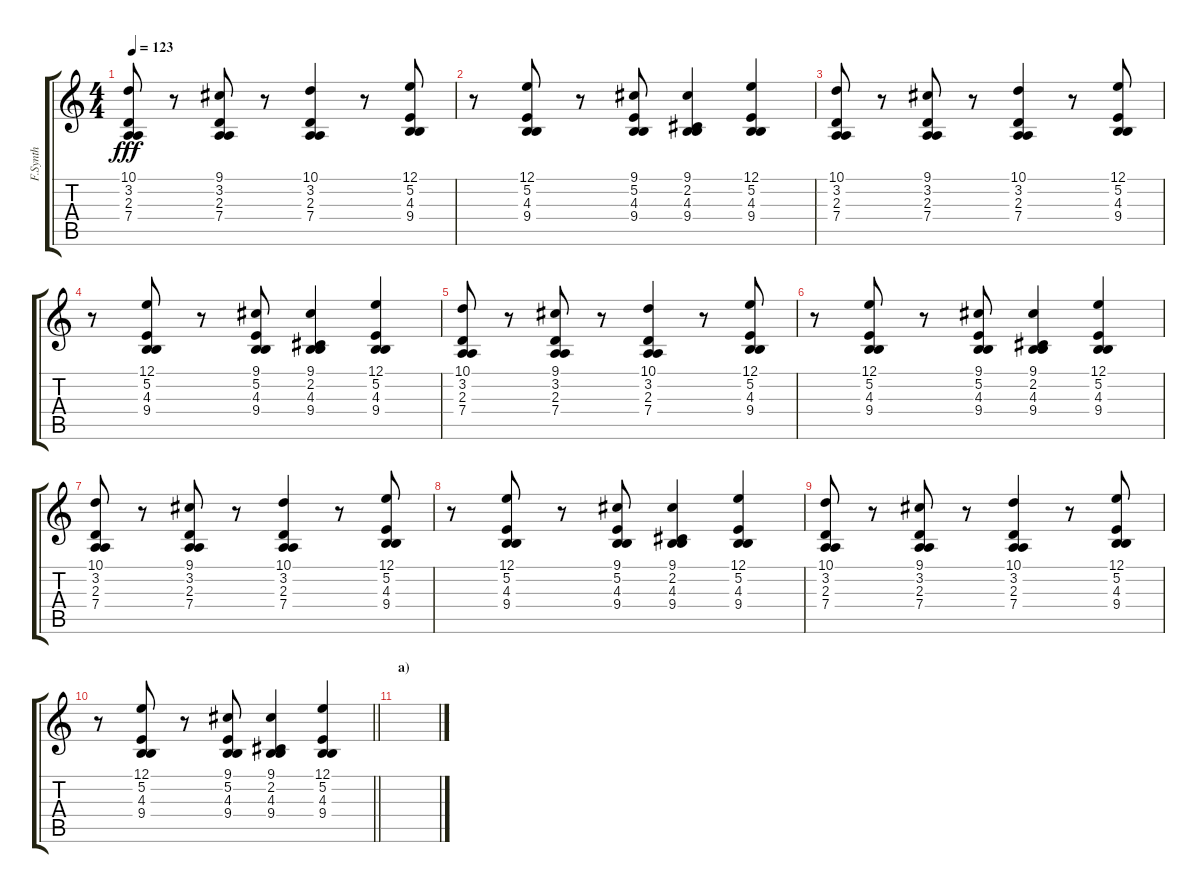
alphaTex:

\track ("F.Synth " "F.Synth ") {instrument churchorgan}
\staff {score tabs}
\tuning (E4 B3 G3 D3 A2 E2) {hide}
\ts (4 4)
\tempo 123
\clef g2
\ks c
(10.1 3.2 2.3 7.4).8{dy fff} r.8 (9.1 3.2 2.3 7.4).8 r.8 (10.1 3.2 2.3 7.4).4 r.8 (12.1 5.2 4.3 9.4).8 |
r.8 (12.1 5.2 4.3 9.4).8 r.8 (9.1 5.2 4.3 9.4).8 (9.1 2.2 4.3 9.4).4 (12.1 5.2 4.3 9.4).4 |
(10.1 3.2 2.3 7.4).8 r.8 (9.1 3.2 2.3 7.4).8 r.8 (10.1 3.2 2.3 7.4).4 r.8 (12.1 5.2 4.3 9.4).8 |
r.8 (12.1 5.2 4.3 9.4).8 r.8 (9.1 5.2 4.3 9.4).8 (9.1 2.2 4.3 9.4).4 (12.1 5.2 4.3 9.4).4 |
(10.1 3.2 2.3 7.4).8 r.8 (9.1 3.2 2.3 7.4).8 r.8 (10.1 3.2 2.3 7.4).4 r.8 (12.1 5.2 4.3 9.4).8 |
r.8 (12.1 5.2 4.3 9.4).8 r.8 (9.1 5.2 4.3 9.4).8 (9.1 2.2 4.3 9.4).4 (12.1 5.2 4.3 9.4).4 |
(10.1 3.2 2.3 7.4).8 r.8 (9.1 3.2 2.3 7.4).8 r.8 (10.1 3.2 2.3 7.4).4 r.8 (12.1 5.2 4.3 9.4).8 |
r.8 (12.1 5.2 4.3 9.4).8 r.8 (9.1 5.2 4.3 9.4).8 (9.1 2.2 4.3 9.4).4 (12.1 5.2 4.3 9.4).4 |
(10.1 3.2 2.3 7.4).8 r.8 (9.1 3.2 2.3 7.4).8 r.8 (10.1 3.2 2.3 7.4).4 r.8 (12.1 5.2 4.3 9.4).8 |
\barLineRight lightlight
r.8 (12.1 5.2 4.3 9.4).8 r.8 (9.1 5.2 4.3 9.4).8 (9.1 2.2 4.3 9.4).4 (12.1 5.2 4.3 9.4).4 |
\section ("" "a)")
